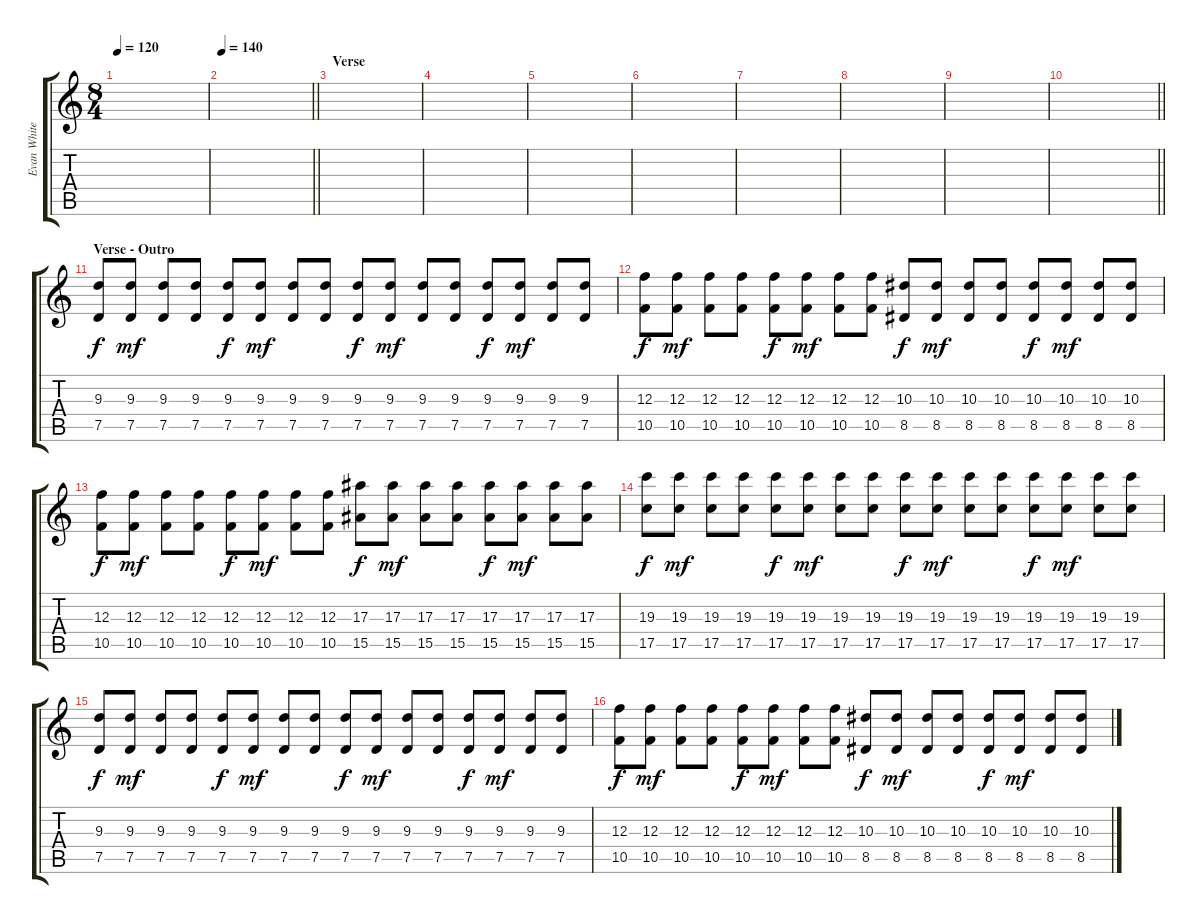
\track ("Evan White Gtr.4" "Evan White") {instrument distortionguitar}
\staff {score tabs}
\tuning (D4 A3 F3 C3 G2 C2) {hide}
\ts (8 4)
\tempo 120
\clef g2
\ks c
|
\tempo 140
\barLineRight lightlight
|
\section ("" "Verse")
|
|
|
|
|
|
|
\barLineRight lightlight
|
\section ("" "Verse - Outro")
(9.3 7.5).8{volume 16 balance 4} (9.3 7.5).8{dy mf} (9.3 7.5).8 (9.3 7.5).8 (9.3 7.5).8{dy f} (9.3 7.5).8{dy mf} (9.3 7.5).8 (9.3 7.5).8 (9.3 7.5).8{dy f} (9.3 7.5).8{dy mf} (9.3 7.5).8 (9.3 7.5).8 (9.3 7.5).8{dy f} (9.3 7.5).8{dy mf} (9.3 7.5).8 (9.3 7.5).8 |
(12.3 10.5).8{dy f} (12.3 10.5).8{dy mf} (12.3 10.5).8 (12.3 10.5).8 (12.3 10.5).8{dy f} (12.3 10.5).8{dy mf} (12.3 10.5).8 (12.3 10.5).8 (10.3 8.5).8{dy f} (10.3 8.5).8{dy mf} (10.3 8.5).8 (10.3 8.5).8 (10.3 8.5).8{dy f} (10.3 8.5).8{dy mf} (10.3 8.5).8 (10.3 8.5).8 |
(12.3 10.5).8{dy f} (12.3 10.5).8{dy mf} (12.3 10.5).8 (12.3 10.5).8 (12.3 10.5).8{dy f} (12.3 10.5).8{dy mf} (12.3 10.5).8 (12.3 10.5).8 (17.3 15.5).8{dy f} (17.3 15.5).8{dy mf} (17.3 15.5).8 (17.3 15.5).8 (17.3 15.5).8{dy f} (17.3 15.5).8{dy mf} (17.3 15.5).8 (17.3 15.5).8 |
(19.3 17.5).8{dy f} (19.3 17.5).8{dy mf} (19.3 17.5).8 (19.3 17.5).8 (19.3 17.5).8{dy f} (19.3 17.5).8{dy mf} (19.3 17.5).8 (19.3 17.5).8 (19.3 17.5).8{dy f} (19.3 17.5).8{dy mf} (19.3 17.5).8 (19.3 17.5).8 (19.3 17.5).8{dy f} (19.3 17.5).8{dy mf} (19.3 17.5).8 (19.3 17.5).8 |
(9.3 7.5).8{dy f} (9.3 7.5).8{dy mf} (9.3 7.5).8 (9.3 7.5).8 (9.3 7.5).8{dy f} (9.3 7.5).8{dy mf} (9.3 7.5).8 (9.3 7.5).8 (9.3 7.5).8{dy f} (9.3 7.5).8{dy mf} (9.3 7.5).8 (9.3 7.5).8 (9.3 7.5).8{dy f} (9.3 7.5).8{dy mf} (9.3 7.5).8 (9.3 7.5).8 |
(12.3 10.5).8{dy f} (12.3 10.5).8{dy mf} (12.3 10.5).8 (12.3 10.5).8 (12.3 10.5).8{dy f} (12.3 10.5).8{dy mf} (12.3 10.5).8 (12.3 10.5).8 (10.3 8.5).8{dy f} (10.3 8.5).8{dy mf} (10.3 8.5).8 (10.3 8.5).8 (10.3 8.5).8{dy f} (10.3 8.5).8{dy mf} (10.3 8.5).8 (10.3 8.5).8
